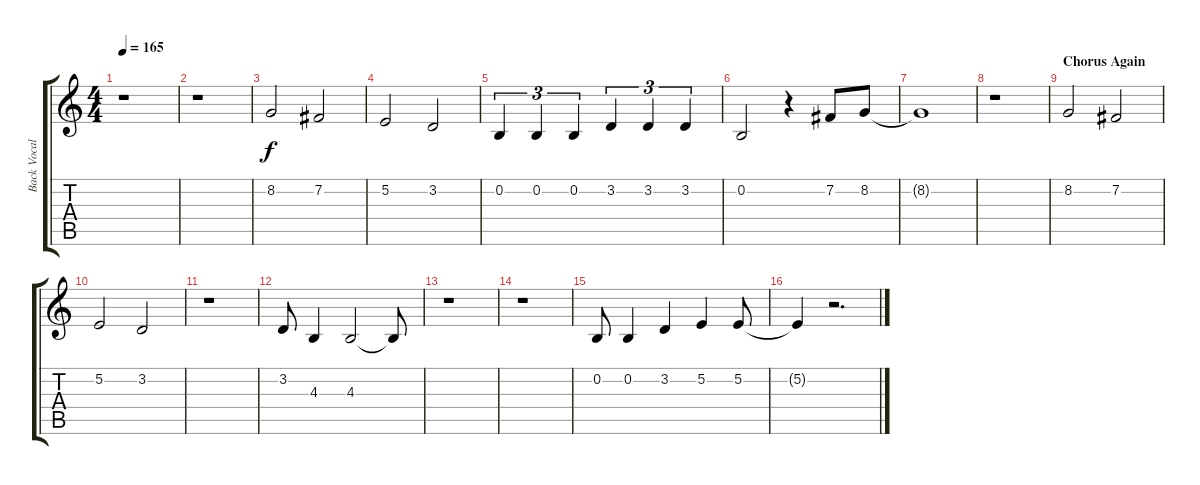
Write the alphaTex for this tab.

\track ("Back Vocals / Keys" "Back Vocal") {instrument choiraahs}
\staff {score tabs}
\tuning (E4 B3 G3 D3 A2 E2) {hide}
\ts (4 4)
\tempo 165
\clef g2
\ks c
r.1{dy f} |
r.1 |
8.2.2 7.2.2 |
5.2.2 3.2.2 |
0.2.4{tu (3 2)} 0.2.4{tu (3 2)} 0.2.4{tu (3 2)} 3.2.4{tu (3 2)} 3.2.4{tu (3 2)} 3.2.4{tu (3 2)} |
0.2.2 r.4 7.2.8 8.2.8 |
8.2{t}.1 |
r.1 |
\section ("" "Chorus Again")
8.2.2 7.2.2 |
5.2.2 3.2.2 |
r.1 |
3.2.8 4.3.4 4.3.2 4.3{t}.8 |
r.1 |
r.1 |
0.2.8 0.2.4 3.2.4 5.2.4 5.2.8 |
5.2{t}.4 r.2{d}
